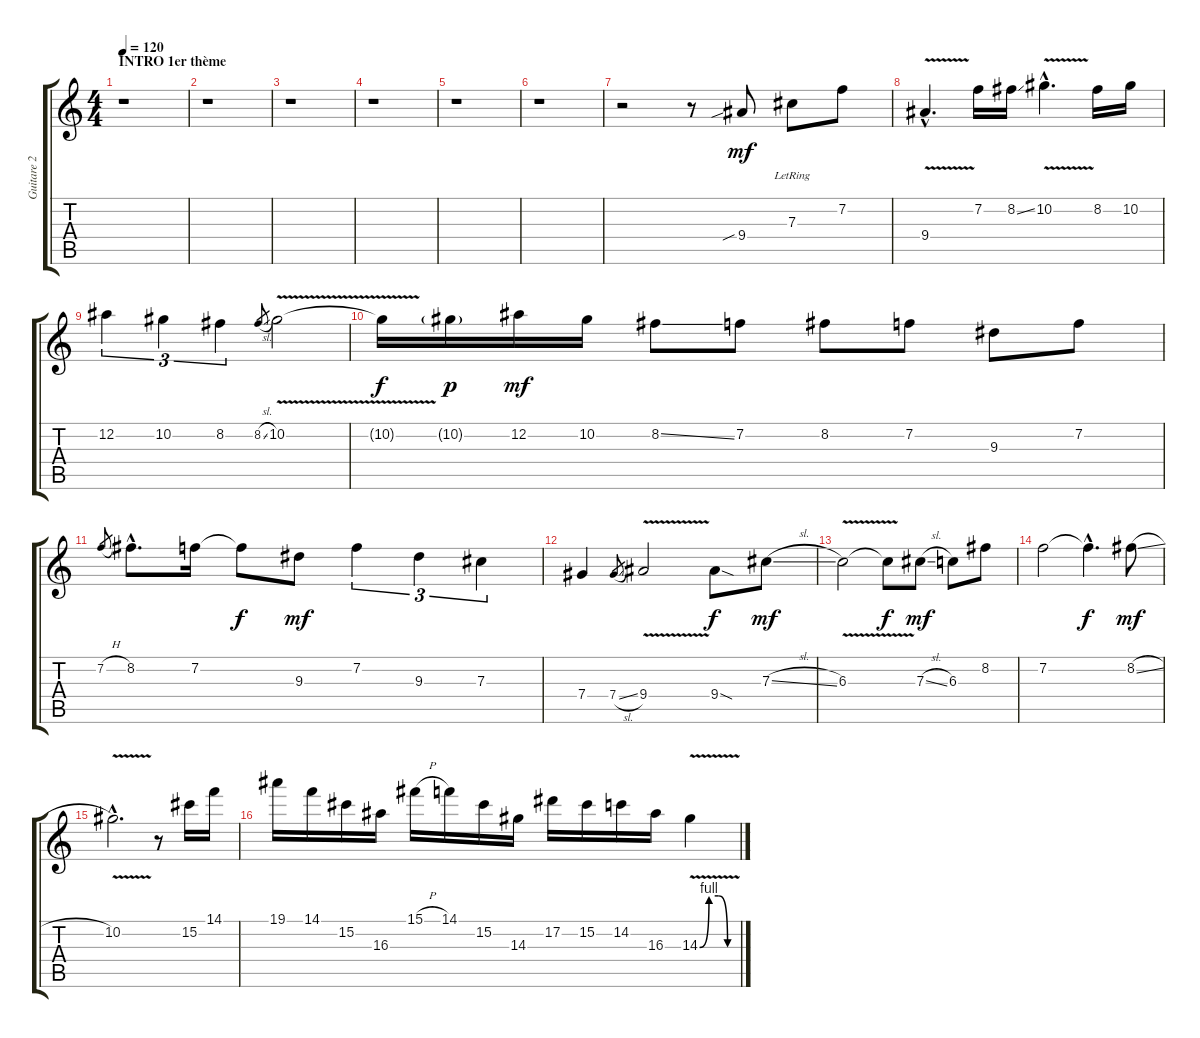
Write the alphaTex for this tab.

\track ("Guitare 2 ( Electrique )" "Guitare 2 ") {instrument distortionguitar}
\staff {score tabs}
\tuning (Eb4 Bb3 Gb3 Db3 Ab2 Eb2) {hide}
\ts (4 4)
\section ("" "INTRO 1er thème")
\tempo 120
\clef g2
\ks c
r.1{dy mf instrument distortionguitar} |
r.1 |
r.1 |
r.1 |
r.1 |
r.1 |
r.2 r.8 9.4{sib}.8 7.3{lr}.8 7.2.8 |
9.4{v hac}.4{d} 7.2.16 8.2{ss}.16 10.2{v hac}.4{d} 8.2.16 10.2.16 |
12.2.4{tu (3 2)} 10.2.4{tu (3 2)} 8.2.4{tu (3 2)} 8.2{sl}.8{gr} 10.2{v}.2 |
10.2{t}.16{dy f} 10.2{g}.16{dy p} 12.2.16{dy mf} 10.2.16 8.2{ss}.8 7.2.8 8.2.8 7.2.8 9.3.8 7.2.8 |
7.2{h}.8{gr} 8.2{hac}.8{d} 7.2.16 7.2{t}.8{dy f} 9.3.8{dy mf} 7.2.4{tu (3 2)} 9.3.4{tu (3 2)} 7.3.4{tu (3 2)} |
7.4.4 7.4{sl}.8{gr} 9.4{v}.2 9.4{sod}.8{dy f} 7.3{sl}.8{dy mf} |
6.3{v}.2 6.3{t}.8{dy f} 7.3{sl}.8{dy mf} 6.3.8 8.2.8 |
7.2.2 7.2{hac t}.4{d dy f} 8.2{sl}.8{dy mf} |
10.2{v hac}.2{d} r.8 15.2.16 14.1.16 |
19.1.16 14.1.16 15.2.16 16.3.16 15.1{h}.16 14.1.16 15.2.16 14.3.16 17.2.16 15.2.16 14.2.16 16.3.16 14.3{be (custom 0 0 15 4 30 4 45 0 60 0) v}.4
